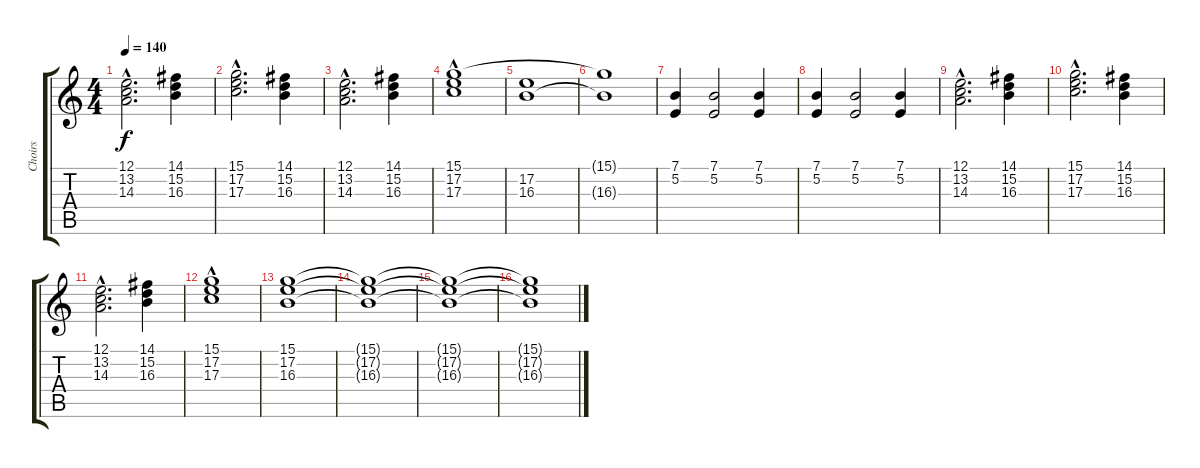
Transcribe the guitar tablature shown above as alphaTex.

\track ("Choirs" "Choirs") {instrument choiraahs}
\staff {score tabs}
\tuning (E4 B3 G3 D3 A2 E2) {hide}
\ts (4 4)
\tempo 140
\clef g2
\ks c
(12.1{hac} 13.2{hac} 14.3{hac}).2{d dy f} (14.1 15.2 16.3).4 |
(15.1{hac} 17.2{hac} 17.3{hac}).2{d} (14.1 15.2 16.3).4 |
(12.1{hac} 13.2{hac} 14.3{hac}).2{d} (14.1 15.2 16.3).4 |
(15.1 17.2 17.3{hac}).1 |
(17.2 16.3).1 |
(15.1{t} 16.3{t}).1 |
(7.1 5.2).4 (7.1 5.2).2 (7.1 5.2).4 |
(7.1 5.2).4 (7.1 5.2).2 (7.1 5.2).4 |
(12.1{hac} 13.2{hac} 14.3{hac}).2{d} (14.1 15.2 16.3).4 |
(15.1{hac} 17.2{hac} 17.3{hac}).2{d} (14.1 15.2 16.3).4 |
(12.1{hac} 13.2{hac} 14.3{hac}).2{d} (14.1 15.2 16.3).4 |
(15.1 17.2 17.3{hac}).1 |
(15.1 17.2 16.3).1 |
(15.1{t} 17.2{t} 16.3{t}).1 |
(15.1{t} 17.2{t} 16.3{t}).1 |
(15.1{t} 17.2{t} 16.3{t}).1
